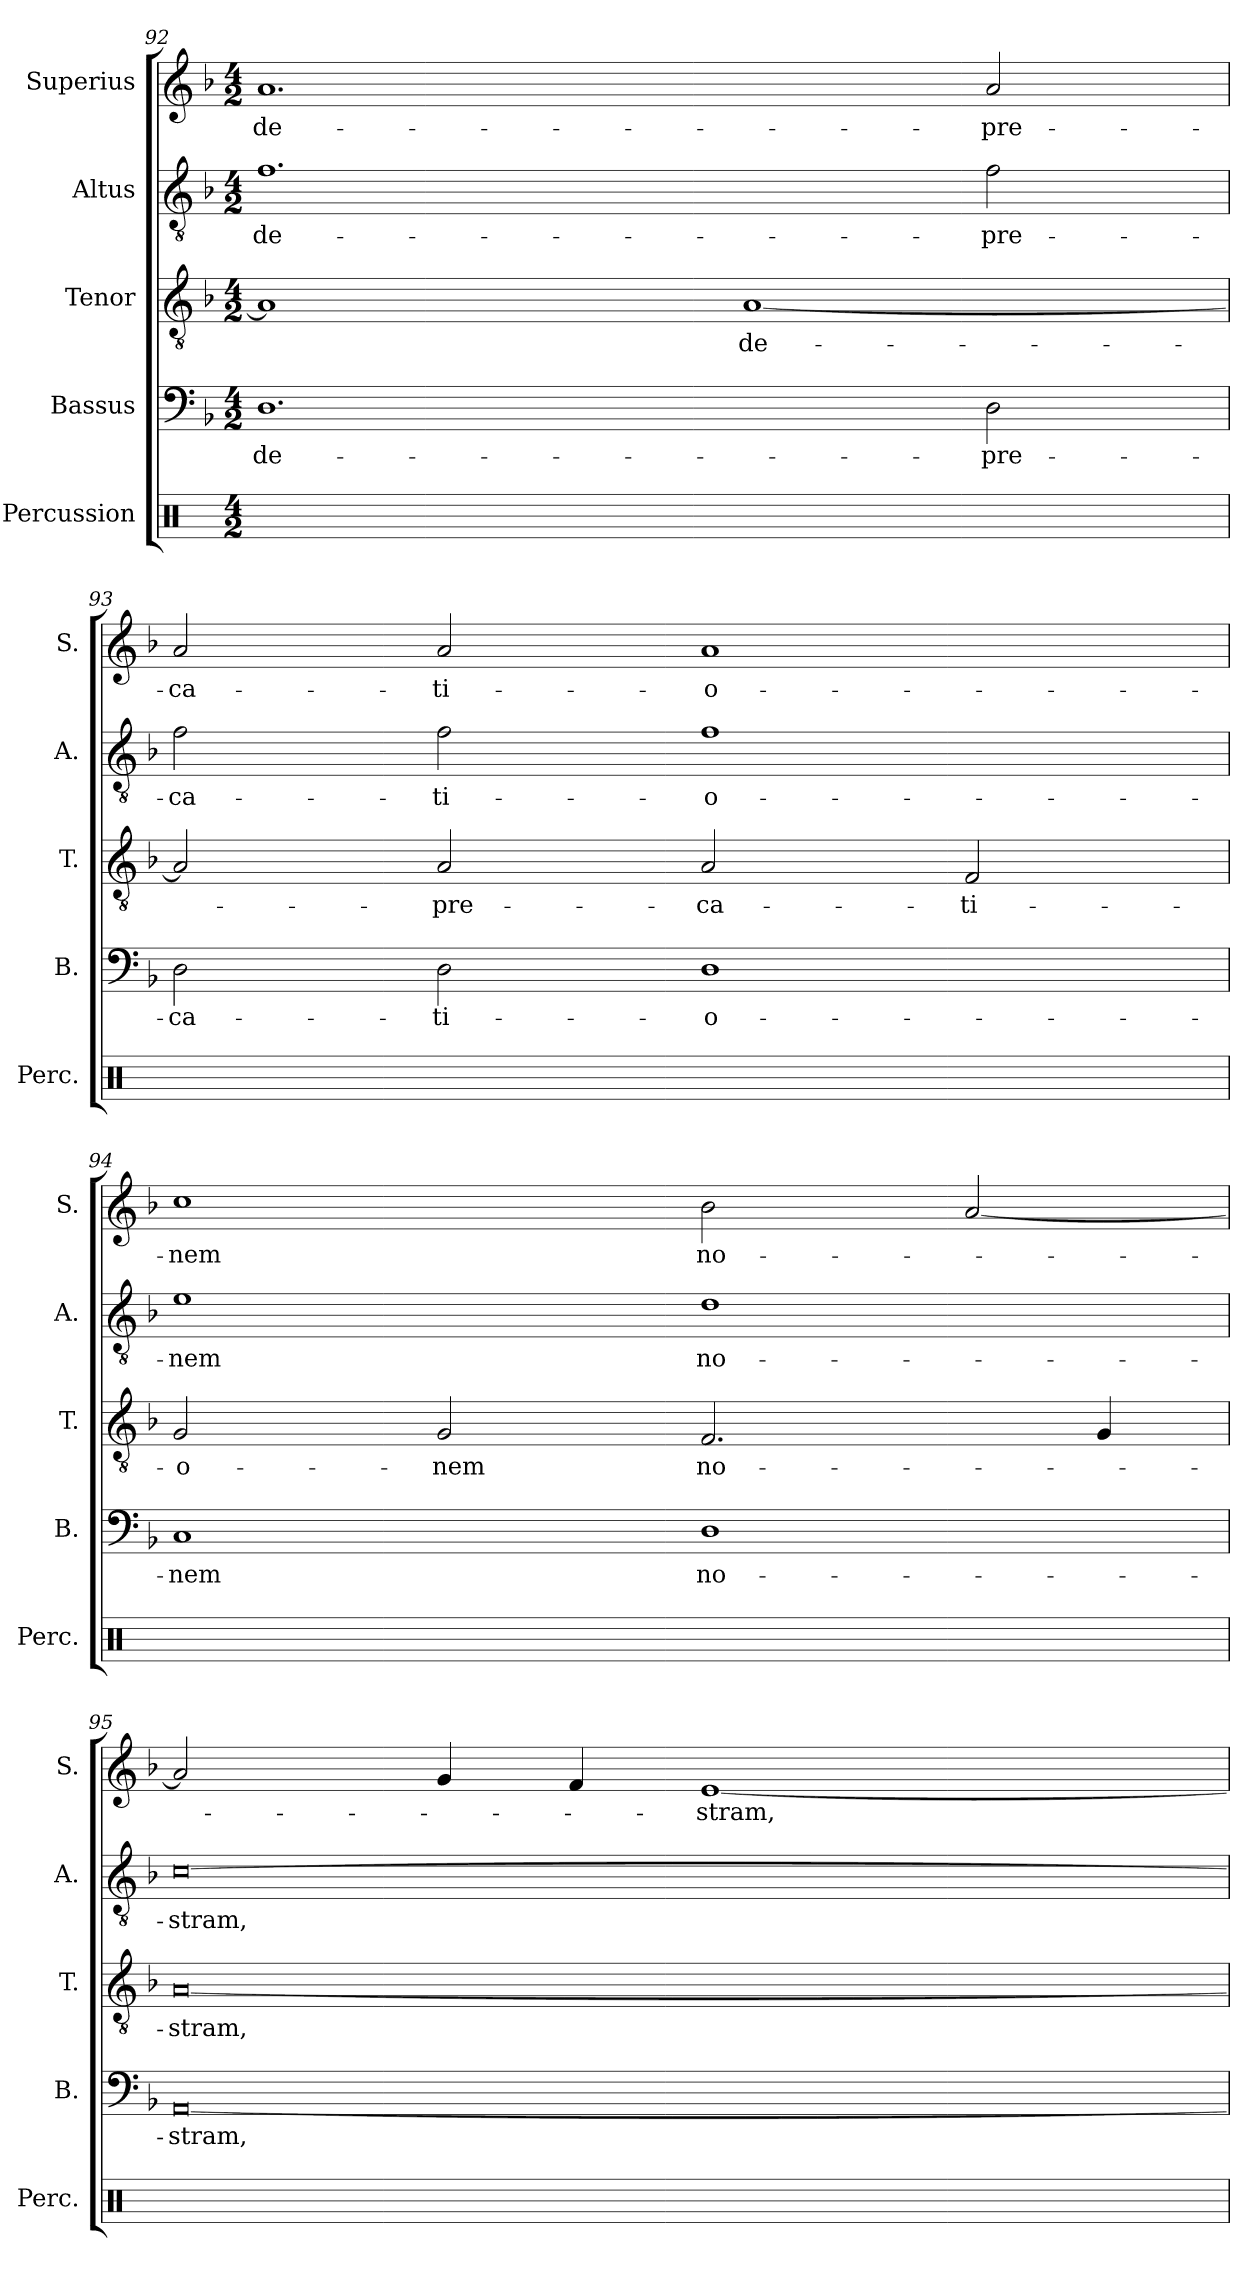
**kern	**kern	**text	**kern	**text	**kern	**text	**kern	**text
*part5	*part4	*part4	*part3	*part3	*part2	*part2	*part1	*part1
*staff5	*staff4	*staff4	*staff3	*staff3	*staff2	*staff2	*staff1	*staff1
*I"Percussion	*I"Bassus	*	*I"Tenor	*	*I"Altus	*	*I"Superius	*
*I'Perc.	*I'B.	*	*I'T.	*	*I'A.	*	*I'S.	*
*clefX	*clefF4	*	*clefGv2	*	*clefGv2	*	*clefG2	*
*	*	*	*ITrd7c12	*	*ITrd7c12	*	*	*
*k[]	*k[b-]	*	*k[b-]	*	*k[b-]	*	*k[b-]	*
*C:	*F:	*	*F:	*	*F:	*	*F:	*
*M4/2	*M4/2	*	*M4/2	*	*M4/2	*	*M4/2	*
=92	=92	=92	=92	=92	=92	=92	=92	=92
!	!	!LO:LY:b:color=#000000	!	!	!	!	!	!
!	!	!	!	!	!	!LO:LY:b:color=#000000	!	!
!	!	!	!	!	!	!	!	!LO:LY:b:color=#000000
16Rei/LLyy	1.Di	de-	1AAi]	.	1.Fi	de-	1.ai	de-
16Rei/yy	.	.	.	.	.	.	.	.
16Rei/yy	.	.	.	.	.	.	.	.
16Rei/JJyy	.	.	.	.	.	.	.	.
16Rei/LLyy	.	.	.	.	.	.	.	.
16Rei/yy	.	.	.	.	.	.	.	.
16Rei/yy	.	.	.	.	.	.	.	.
16Rei/JJyy	.	.	.	.	.	.	.	.
16Rei/LLyy	.	.	.	.	.	.	.	.
16Rei/yy	.	.	.	.	.	.	.	.
16Rei/yy	.	.	.	.	.	.	.	.
16Rei/JJyy	.	.	.	.	.	.	.	.
16Rei/LLyy	.	.	.	.	.	.	.	.
16Rei/yy	.	.	.	.	.	.	.	.
16Rei/yy	.	.	.	.	.	.	.	.
16Rei/JJyy	.	.	.	.	.	.	.	.
!	!	!	!	!LO:LY:b:color=#000000	!	!	!	!
16Rei/LLyy	.	.	[<1AAi	de-	.	.	.	.
16Rei/yy	.	.	.	.	.	.	.	.
16Rei/yy	.	.	.	.	.	.	.	.
16Rei/JJyy	.	.	.	.	.	.	.	.
16Rei/LLyy	.	.	.	.	.	.	.	.
16Rei/yy	.	.	.	.	.	.	.	.
16Rei/yy	.	.	.	.	.	.	.	.
16Rei/JJyy	.	.	.	.	.	.	.	.
!	!	!LO:LY:b:color=#000000	!	!	!	!	!	!
!	!	!	!	!	!	!LO:LY:b:color=#000000	!	!
!	!	!	!	!	!	!	!	!LO:LY:b:color=#000000
16Rei/LLyy	2Di\	-pre-	.	.	2Fi\	-pre-	2ai/	-pre-
16Rei/yy	.	.	.	.	.	.	.	.
16Rei/yy	.	.	.	.	.	.	.	.
16Rei/JJyy	.	.	.	.	.	.	.	.
16Rei/LLyy	.	.	.	.	.	.	.	.
16Rei/yy	.	.	.	.	.	.	.	.
16Rei/yy	.	.	.	.	.	.	.	.
16Rei/JJyy	.	.	.	.	.	.	.	.
!!LO:LB:g=z
=93	=93	=93	=93	=93	=93	=93	=93	=93
!	!	!LO:LY:b:color=#000000	!	!	!	!	!	!
!	!	!	!	!	!	!LO:LY:b:color=#000000	!	!
!	!	!	!	!	!	!	!	!LO:LY:b:color=#000000
16Rei/LLyy	2Di\	-ca-	2AAi/]	.	2Fi\	-ca-	2ai/	-ca-
16Rei/yy	.	.	.	.	.	.	.	.
16Rei/yy	.	.	.	.	.	.	.	.
16Rei/JJyy	.	.	.	.	.	.	.	.
16Rei/LLyy	.	.	.	.	.	.	.	.
16Rei/yy	.	.	.	.	.	.	.	.
16Rei/yy	.	.	.	.	.	.	.	.
16Rei/JJyy	.	.	.	.	.	.	.	.
!	!	!LO:LY:b:color=#000000	!	!	!	!	!	!
!	!	!	!	!LO:LY:b:color=#000000	!	!	!	!
!	!	!	!	!	!	!LO:LY:b:color=#000000	!	!
!	!	!	!	!	!	!	!	!LO:LY:b:color=#000000
16Rei/LLyy	2Di\	-ti-	2AAi/	-pre-	2Fi\	-ti-	2ai/	-ti-
16Rei/yy	.	.	.	.	.	.	.	.
16Rei/yy	.	.	.	.	.	.	.	.
16Rei/JJyy	.	.	.	.	.	.	.	.
16Rei/LLyy	.	.	.	.	.	.	.	.
16Rei/yy	.	.	.	.	.	.	.	.
16Rei/yy	.	.	.	.	.	.	.	.
16Rei/JJyy	.	.	.	.	.	.	.	.
!	!	!LO:LY:b:color=#000000	!	!	!	!	!	!
!	!	!	!	!LO:LY:b:color=#000000	!	!	!	!
!	!	!	!	!	!	!LO:LY:b:color=#000000	!	!
!	!	!	!	!	!	!	!	!LO:LY:b:color=#000000
16Rei/LLyy	1Di	-o-	2AAi/	-ca-	1Fi	-o-	1ai	-o-
16Rei/yy	.	.	.	.	.	.	.	.
16Rei/yy	.	.	.	.	.	.	.	.
16Rei/JJyy	.	.	.	.	.	.	.	.
16Rei/LLyy	.	.	.	.	.	.	.	.
16Rei/yy	.	.	.	.	.	.	.	.
16Rei/yy	.	.	.	.	.	.	.	.
16Rei/JJyy	.	.	.	.	.	.	.	.
!	!	!	!	!LO:LY:b:color=#000000	!	!	!	!
16Rei/LLyy	.	.	2FFi/	-ti-	.	.	.	.
16Rei/yy	.	.	.	.	.	.	.	.
16Rei/yy	.	.	.	.	.	.	.	.
16Rei/JJyy	.	.	.	.	.	.	.	.
16Rei/LLyy	.	.	.	.	.	.	.	.
16Rei/yy	.	.	.	.	.	.	.	.
16Rei/yy	.	.	.	.	.	.	.	.
16Rei/JJyy	.	.	.	.	.	.	.	.
=94	=94	=94	=94	=94	=94	=94	=94	=94
!	!	!LO:LY:b:color=#000000	!	!	!	!	!	!
!	!	!	!	!LO:LY:b:color=#000000	!	!	!	!
!	!	!	!	!	!	!LO:LY:b:color=#000000	!	!
!	!	!	!	!	!	!	!	!LO:LY:b:color=#000000
16Rei/LLyy	1Ci	-nem	2GGi/	-o-	1Ei	-nem	1cci	-nem
16Rei/yy	.	.	.	.	.	.	.	.
16Rei/yy	.	.	.	.	.	.	.	.
16Rei/JJyy	.	.	.	.	.	.	.	.
16Rei/LLyy	.	.	.	.	.	.	.	.
16Rei/yy	.	.	.	.	.	.	.	.
16Rei/yy	.	.	.	.	.	.	.	.
16Rei/JJyy	.	.	.	.	.	.	.	.
!	!	!	!	!LO:LY:b:color=#000000	!	!	!	!
16Rei/LLyy	.	.	2GGi/	-nem	.	.	.	.
16Rei/yy	.	.	.	.	.	.	.	.
16Rei/yy	.	.	.	.	.	.	.	.
16Rei/JJyy	.	.	.	.	.	.	.	.
16Rei/LLyy	.	.	.	.	.	.	.	.
16Rei/yy	.	.	.	.	.	.	.	.
16Rei/yy	.	.	.	.	.	.	.	.
16Rei/JJyy	.	.	.	.	.	.	.	.
!	!	!LO:LY:b:color=#000000	!	!	!	!	!	!
!	!	!	!	!LO:LY:b:color=#000000	!	!	!	!
!	!	!	!	!	!	!LO:LY:b:color=#000000	!	!
!	!	!	!	!	!	!	!	!LO:LY:b:color=#000000
16Rei/LLyy	1Di	no-	2.FFi/	no-	1Di	no-	2b-i\	no-
16Rei/yy	.	.	.	.	.	.	.	.
16Rei/yy	.	.	.	.	.	.	.	.
16Rei/JJyy	.	.	.	.	.	.	.	.
16Rei/LLyy	.	.	.	.	.	.	.	.
16Rei/yy	.	.	.	.	.	.	.	.
16Rei/yy	.	.	.	.	.	.	.	.
16Rei/JJyy	.	.	.	.	.	.	.	.
16Rei/LLyy	.	.	.	.	.	.	[<2ai/	.
16Rei/yy	.	.	.	.	.	.	.	.
16Rei/yy	.	.	.	.	.	.	.	.
16Rei/JJyy	.	.	.	.	.	.	.	.
16Rei/LLyy	.	.	4GGi/	.	.	.	.	.
16Rei/yy	.	.	.	.	.	.	.	.
16Rei/yy	.	.	.	.	.	.	.	.
16Rei/JJyy	.	.	.	.	.	.	.	.
=95	=95	=95	=95	=95	=95	=95	=95	=95
!	!	!LO:LY:b:color=#000000	!	!	!	!	!	!
!	!	!	!	!LO:LY:b:color=#000000	!	!	!	!
!	!	!	!	!	!	!LO:LY:b:color=#000000	!	!
16Rei/LLyy	[<0AAi	-stram,	[<0AAi	-stram,	[>0Ci	-stram,	2ai/]	.
16Rei/yy	.	.	.	.	.	.	.	.
16Rei/yy	.	.	.	.	.	.	.	.
16Rei/JJyy	.	.	.	.	.	.	.	.
16Rei/LLyy	.	.	.	.	.	.	.	.
16Rei/yy	.	.	.	.	.	.	.	.
16Rei/yy	.	.	.	.	.	.	.	.
16Rei/JJyy	.	.	.	.	.	.	.	.
16Rei/LLyy	.	.	.	.	.	.	4gi/	.
16Rei/yy	.	.	.	.	.	.	.	.
16Rei/yy	.	.	.	.	.	.	.	.
16Rei/JJyy	.	.	.	.	.	.	.	.
16Rei/LLyy	.	.	.	.	.	.	4fi/	.
16Rei/yy	.	.	.	.	.	.	.	.
16Rei/yy	.	.	.	.	.	.	.	.
16Rei/JJyy	.	.	.	.	.	.	.	.
!	!	!	!	!	!	!	!	!LO:LY:b:color=#000000
16Rei/LLyy	.	.	.	.	.	.	[<1ei	-stram,
16Rei/yy	.	.	.	.	.	.	.	.
16Rei/yy	.	.	.	.	.	.	.	.
16Rei/JJyy	.	.	.	.	.	.	.	.
16Rei/LLyy	.	.	.	.	.	.	.	.
16Rei/yy	.	.	.	.	.	.	.	.
16Rei/yy	.	.	.	.	.	.	.	.
16Rei/JJyy	.	.	.	.	.	.	.	.
16Rei/LLyy	.	.	.	.	.	.	.	.
16Rei/yy	.	.	.	.	.	.	.	.
16Rei/yy	.	.	.	.	.	.	.	.
16Rei/JJyy	.	.	.	.	.	.	.	.
16Rei/LLyy	.	.	.	.	.	.	.	.
16Rei/yy	.	.	.	.	.	.	.	.
16Rei/yy	.	.	.	.	.	.	.	.
16Rei/JJyy	.	.	.	.	.	.	.	.
=	=	=	=	=	=	=	=	=
*-	*-	*-	*-	*-	*-	*-	*-	*-
